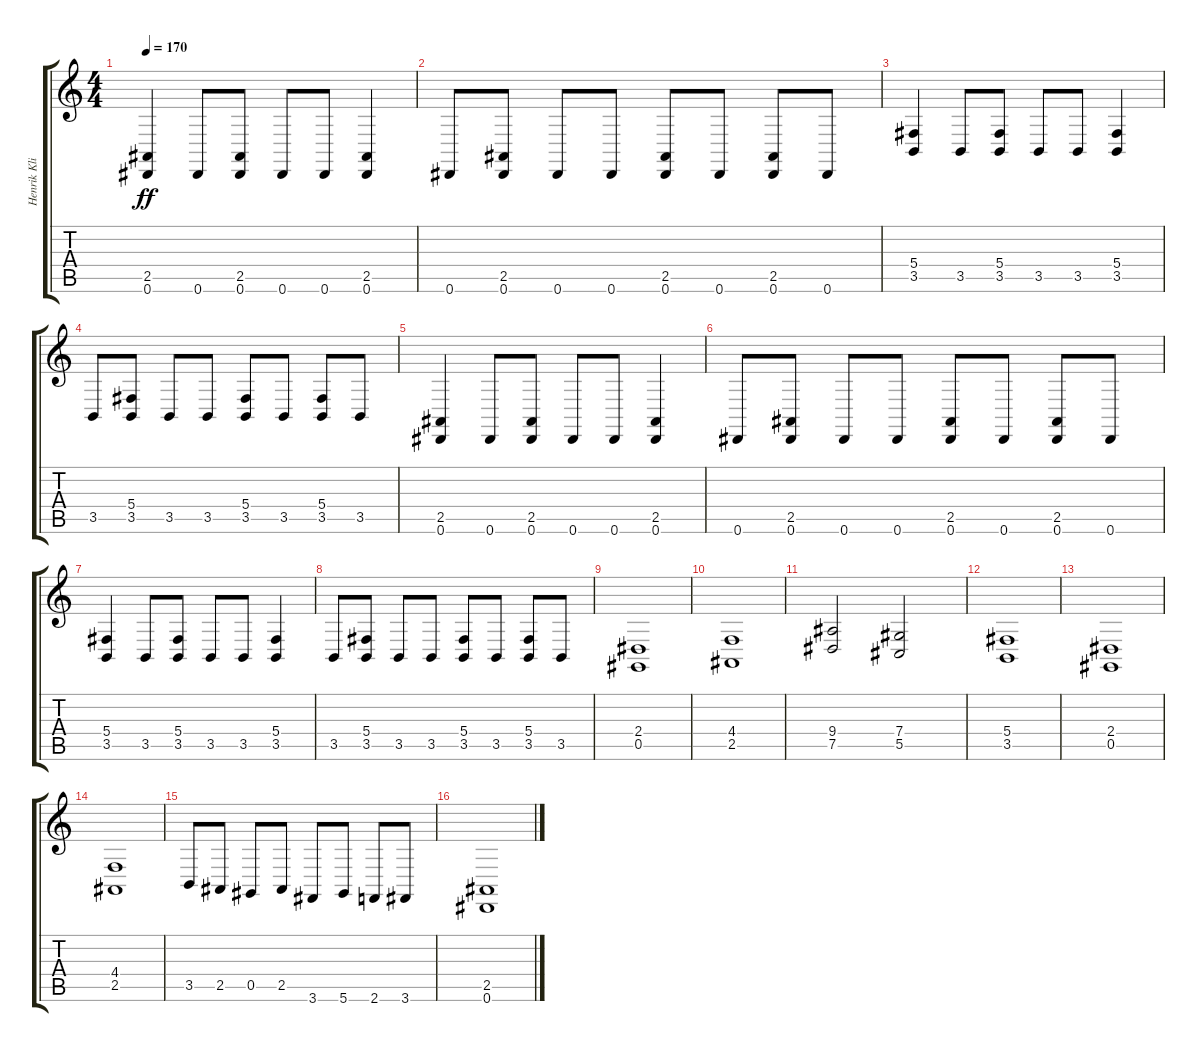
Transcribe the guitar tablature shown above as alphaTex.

\track ("Henrik Klingenberg" "Henrik Kli") {instrument harpsichord}
\staff {score tabs}
\tuning (Eb4 Bb3 Gb3 Db3 Ab2 Eb2) {hide}
\ts (4 4)
\tempo 170
\clef g2
\ks c
(2.5 0.6).4{dy ff} 0.6.8 (2.5 0.6).8 0.6.8 0.6.8 (2.5 0.6).4 |
0.6.8 (2.5 0.6).8 0.6.8 0.6.8 (2.5 0.6).8 0.6.8 (2.5 0.6).8 0.6.8 |
(5.4 3.5).4 3.5.8 (5.4 3.5).8 3.5.8 3.5.8 (5.4 3.5).4 |
3.5.8 (5.4 3.5).8 3.5.8 3.5.8 (5.4 3.5).8 3.5.8 (5.4 3.5).8 3.5.8 |
(2.5 0.6).4 0.6.8 (2.5 0.6).8 0.6.8 0.6.8 (2.5 0.6).4 |
0.6.8 (2.5 0.6).8 0.6.8 0.6.8 (2.5 0.6).8 0.6.8 (2.5 0.6).8 0.6.8 |
(5.4 3.5).4 3.5.8 (5.4 3.5).8 3.5.8 3.5.8 (5.4 3.5).4 |
3.5.8 (5.4 3.5).8 3.5.8 3.5.8 (5.4 3.5).8 3.5.8 (5.4 3.5).8 3.5.8 |
(2.4 0.5).1 |
(4.4 2.5).1 |
(9.4 7.5).2 (7.4 5.5).2 |
(5.4 3.5).1 |
(2.4 0.5).1 |
(4.4 2.5).1 |
3.5.8 2.5.8 0.5.8 2.5.8 3.6.8 5.6.8 2.6.8 3.6.8 |
(2.5 0.6).1
